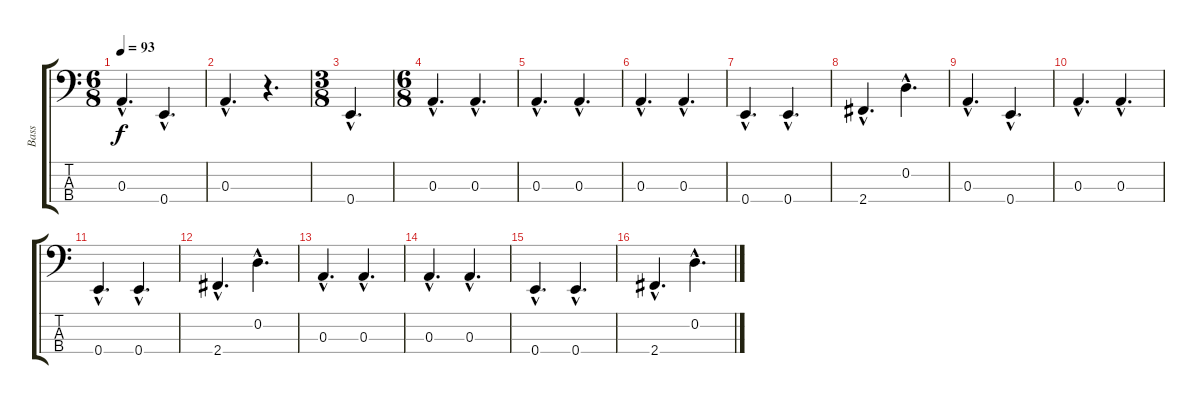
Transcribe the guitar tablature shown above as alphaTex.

\track ("Bass" "Bass") {instrument fretlessbass}
\staff {score tabs}
\tuning (G2 D2 A1 E1) {hide}
\ts (6 8)
\tempo 93
\clef f4
\ks c
0.3{hac}.4{d dy f} 0.4{hac}.4{d} |
0.3{hac}.4{d} r.4{d} |
\ts (3 8)
0.4{hac}.4{d} |
\ts (6 8)
0.3{hac}.4{d} 0.3{hac}.4{d} |
0.3{hac}.4{d} 0.3{hac}.4{d} |
0.3{hac}.4{d} 0.3{hac}.4{d} |
0.4{hac}.4{d} 0.4{hac}.4{d} |
2.4{hac}.4{d} 0.2{hac}.4{d} |
0.3{hac}.4{d} 0.4{hac}.4{d} |
0.3{hac}.4{d} 0.3{hac}.4{d} |
0.4{hac}.4{d} 0.4{hac}.4{d} |
2.4{hac}.4{d} 0.2{hac}.4{d} |
0.3{hac}.4{d} 0.3{hac}.4{d} |
0.3{hac}.4{d} 0.3{hac}.4{d} |
0.4{hac}.4{d} 0.4{hac}.4{d} |
2.4{hac}.4{d} 0.2{hac}.4{d}
